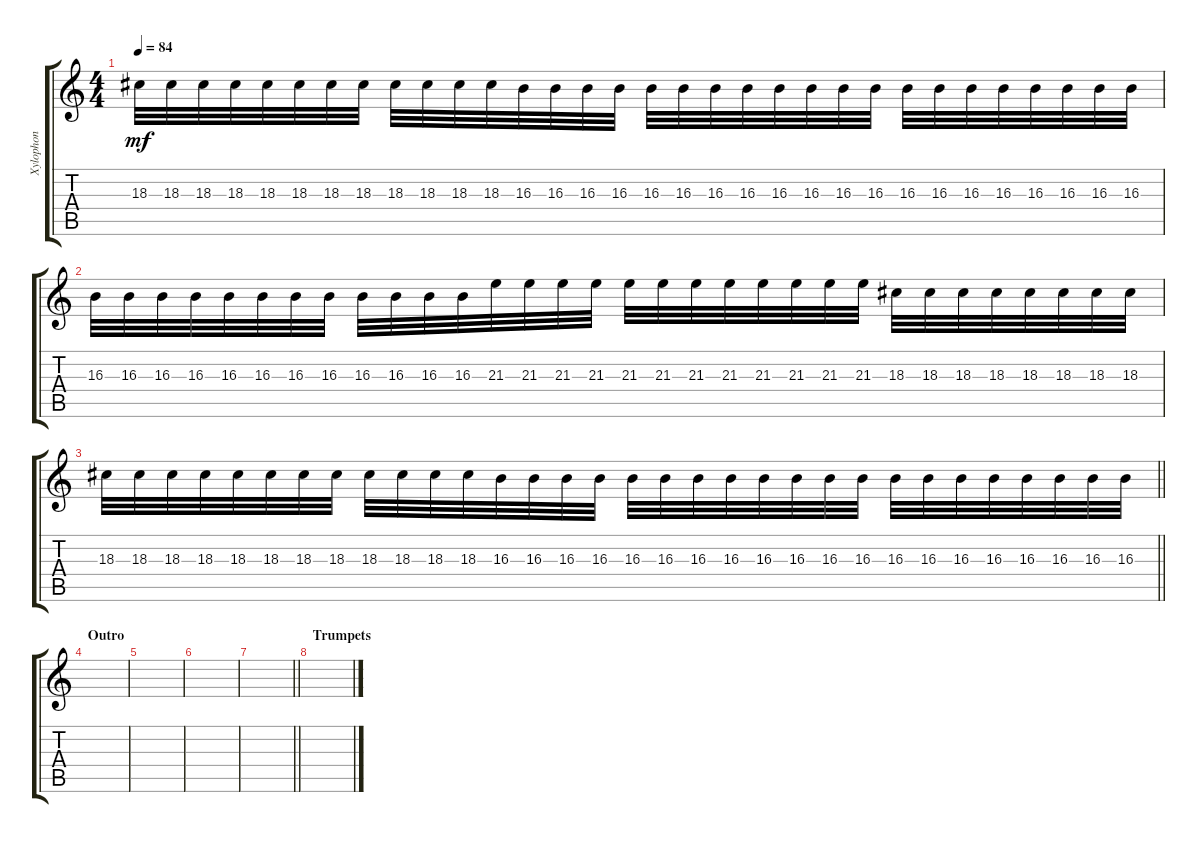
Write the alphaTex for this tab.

\track ("Xylophon" "Xylophon") {instrument vibraphone}
\staff {score tabs}
\tuning (E4 B3 G3 D3 A2 E2) {hide}
\ts (4 4)
\tempo 84
\clef g2
\ks c
18.3.32{dy mf} 18.3.32 18.3.32 18.3.32 18.3.32 18.3.32 18.3.32 18.3.32 18.3.32 18.3.32 18.3.32 18.3.32 16.3.32 16.3.32 16.3.32 16.3.32 16.3.32 16.3.32 16.3.32 16.3.32 16.3.32 16.3.32 16.3.32 16.3.32 16.3.32 16.3.32 16.3.32 16.3.32 16.3.32 16.3.32 16.3.32 16.3.32 |
16.3.32 16.3.32 16.3.32 16.3.32 16.3.32 16.3.32 16.3.32 16.3.32 16.3.32 16.3.32 16.3.32 16.3.32 21.3.32 21.3.32 21.3.32 21.3.32 21.3.32 21.3.32 21.3.32 21.3.32 21.3.32 21.3.32 21.3.32 21.3.32 18.3.32 18.3.32 18.3.32 18.3.32 18.3.32 18.3.32 18.3.32 18.3.32 |
\barLineRight lightlight
18.3.32 18.3.32 18.3.32 18.3.32 18.3.32 18.3.32 18.3.32 18.3.32 18.3.32 18.3.32 18.3.32 18.3.32 16.3.32 16.3.32 16.3.32 16.3.32 16.3.32 16.3.32 16.3.32 16.3.32 16.3.32 16.3.32 16.3.32 16.3.32 16.3.32 16.3.32 16.3.32 16.3.32 16.3.32 16.3.32 16.3.32 16.3.32 |
\section ("" "Outro")
|
|
|
\barLineRight lightlight
|
\section ("" "Trumpets")
